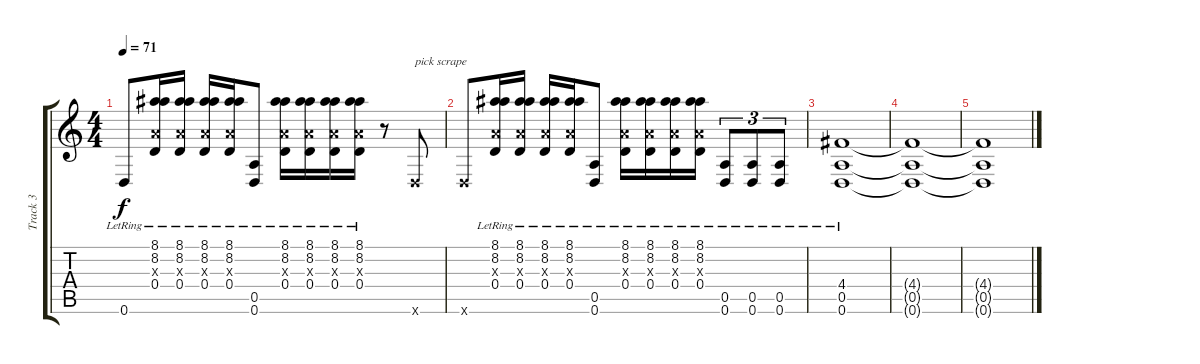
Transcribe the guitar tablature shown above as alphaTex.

\track ("Track 3" "Track 3") {instrument distortionguitar}
\staff {score tabs}
\tuning (D4 D4 A3 D3 A2 D2) {hide}
\ts (4 4)
\tempo 71
\clef g2
\ks c
0.6{lr}.8{dy f} (8.1{lr} 8.2{lr} 0.3{x} 0.4{lr}).16 (8.1{lr} 8.2{lr} 0.3{x} 0.4{lr}).16 (8.1{lr} 8.2{lr} 0.3{x} 0.4{lr}).16 (8.1{lr} 8.2{lr} 0.3{x} 0.4{lr}).16 (0.5{lr} 0.6{lr}).8 (8.1{lr} 8.2{lr} 0.3{x} 0.4{lr}).16 (8.1{lr} 8.2{lr} 0.3{x} 0.4{lr}).16 (8.1{lr} 8.2{lr} 0.3{x} 0.4{lr}).16 (8.1{lr} 8.2{lr} 0.3{x} 0.4{lr}).16 r.8 0.6{x}.8{txt "pick scrape"} |
0.6{x}.8 (8.1{lr} 8.2{lr} 0.3{x} 0.4{lr}).16 (8.1{lr} 8.2{lr} 0.3{x} 0.4{lr}).16 (8.1{lr} 8.2{lr} 0.3{x} 0.4{lr}).16 (8.1{lr} 8.2{lr} 0.3{x} 0.4{lr}).16 (0.5{lr} 0.6{lr}).8 (8.1{lr} 8.2{lr} 0.3{x} 0.4{lr}).16 (8.1{lr} 8.2{lr} 0.3{x} 0.4{lr}).16 (8.1{lr} 8.2{lr} 0.3{x} 0.4{lr}).16 (8.1{lr} 8.2{lr} 0.3{x} 0.4{lr}).16 (0.5{lr} 0.6{lr}).8{tu (3 2)} (0.5{lr} 0.6{lr}).8{tu (3 2)} (0.5{lr} 0.6{lr}).8{tu (3 2)} |
(4.4{lr} 0.5{lr} 0.6{lr}).1 |
(4.4{t} 0.5{t} 0.6{t}).1 |
(4.4{t} 0.5{t} 0.6{t}).1
